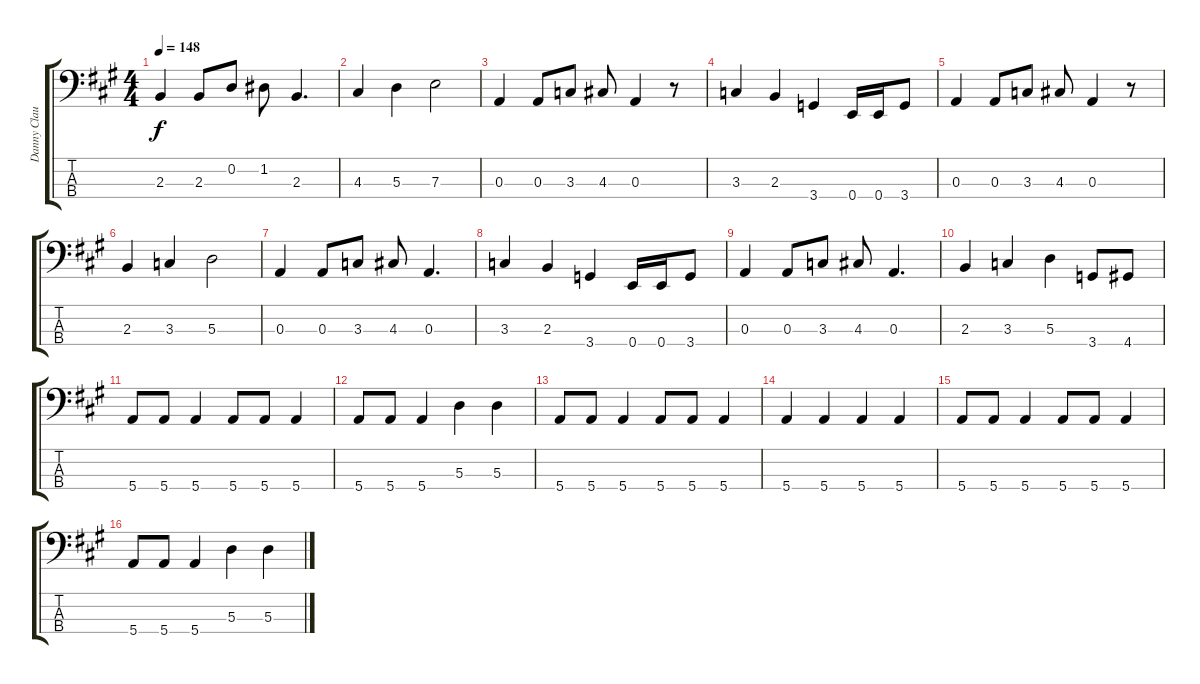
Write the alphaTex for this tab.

\track ("Danny Clausman Bass" "Danny Clau") {instrument electricbassfinger}
\staff {score tabs}
\tuning (G2 D2 A1 E1) {hide}
\ts (4 4)
\tempo 148
\clef f4
\ks a
2.3.4{dy f} 2.3.8 0.2.8 1.2.8 2.3.4{d} |
4.3.4 5.3.4 7.3.2 |
0.3.4 0.3.8 3.3.8 4.3.8 0.3.4 r.8 |
3.3.4 2.3.4 3.4.4 0.4.16 0.4.16 3.4.8 |
0.3.4 0.3.8 3.3.8 4.3.8 0.3.4 r.8 |
2.3.4 3.3.4 5.3.2 |
0.3.4 0.3.8 3.3.8 4.3.8 0.3.4{d} |
3.3.4 2.3.4 3.4.4 0.4.16 0.4.16 3.4.8 |
0.3.4 0.3.8 3.3.8 4.3.8 0.3.4{d} |
2.3.4 3.3.4 5.3.4 3.4.8 4.4.8 |
5.4.8 5.4.8 5.4.4 5.4.8 5.4.8 5.4.4 |
5.4.8 5.4.8 5.4.4 5.3.4 5.3.4 |
5.4.8 5.4.8 5.4.4 5.4.8 5.4.8 5.4.4 |
5.4.4 5.4.4 5.4.4 5.4.4 |
5.4.8 5.4.8 5.4.4 5.4.8 5.4.8 5.4.4 |
5.4.8 5.4.8 5.4.4 5.3.4 5.3.4
